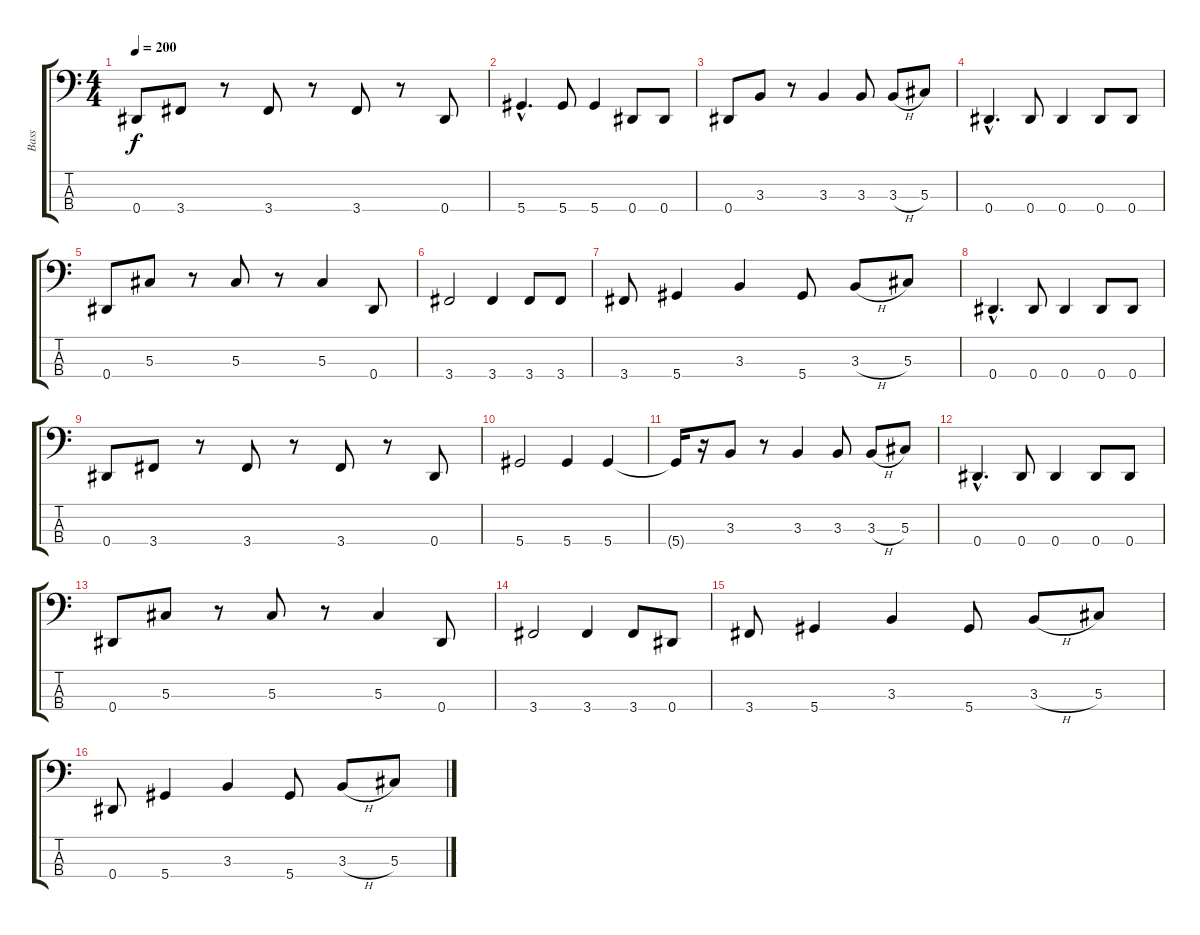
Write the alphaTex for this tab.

\track ("Bass" "Bass") {instrument electricbasspick}
\staff {score tabs}
\tuning (Gb2 Db2 Ab1 Eb1) {hide}
\ts (4 4)
\tempo 200
\clef f4
\ks c
0.4.8{dy f} 3.4.8 r.8 3.4.8 r.8 3.4.8 r.8 0.4.8 |
5.4{hac}.4{d} 5.4.8 5.4.4 0.4.8 0.4.8 |
0.4.8 3.3.8 r.8 3.3.4 3.3.8 3.3{h}.8 5.3.8 |
0.4{hac}.4{d} 0.4.8 0.4.4 0.4.8 0.4.8 |
0.4.8 5.3.8 r.8 5.3.8 r.8 5.3.4 0.4.8 |
3.4.2 3.4.4 3.4.8 3.4.8 |
3.4.8 5.4.4 3.3.4 5.4.8 3.3{h}.8 5.3.8 |
0.4{hac}.4{d} 0.4.8 0.4.4 0.4.8 0.4.8 |
0.4.8 3.4.8 r.8 3.4.8 r.8 3.4.8 r.8 0.4.8 |
5.4.2 5.4.4 5.4.4 |
5.4{t}.16 r.16 3.3.8 r.8 3.3.4 3.3.8 3.3{h}.8 5.3.8 |
0.4{hac}.4{d} 0.4.8 0.4.4 0.4.8 0.4.8 |
0.4.8 5.3.8 r.8 5.3.8 r.8 5.3.4 0.4.8 |
3.4.2 3.4.4 3.4.8 0.4.8 |
3.4.8 5.4.4 3.3.4 5.4.8 3.3{h}.8 5.3.8 |
0.4.8 5.4.4 3.3.4 5.4.8 3.3{h}.8 5.3.8
